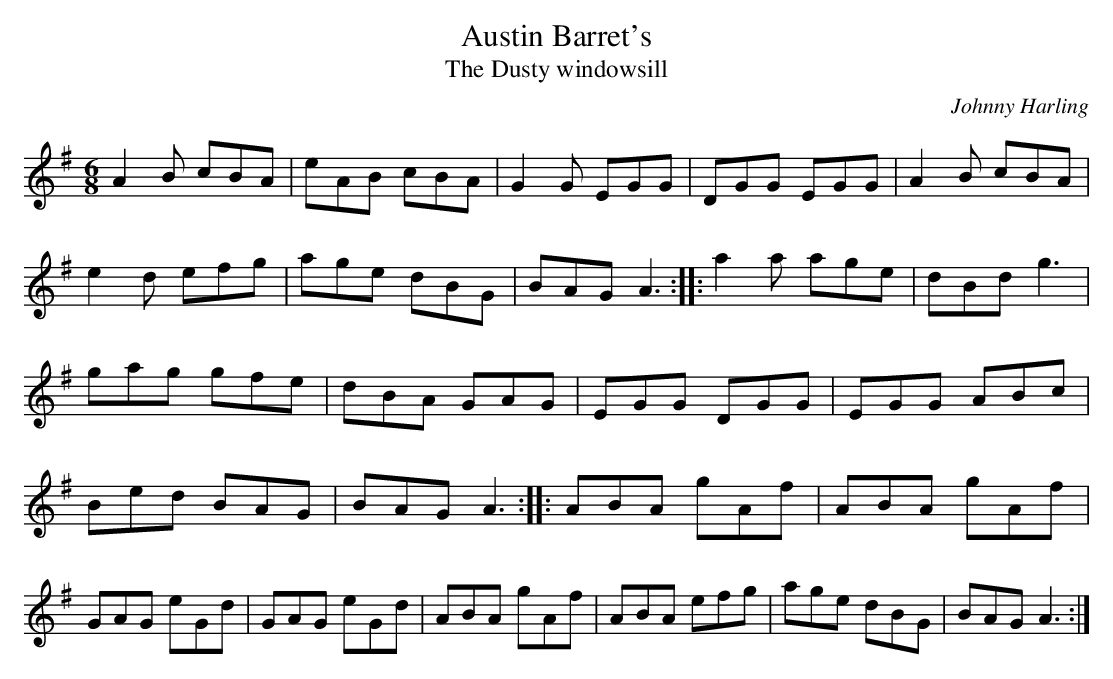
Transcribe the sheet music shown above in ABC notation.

X:1
T:Austin Barret's
T:Dusty windowsill, The
C:Johnny Harling
M:6/8
K:ADor
A2B cBA | eAB cBA | G2G EGG | DGG EGG |
A2B cBA | e2d efg | age dBG | BAG A3 :|
|: a2a age | dBd g3 | gag gfe | dBA GAG |
EGG DGG | EGG ABc | Bed BAG | BAG A3 :|
|: ABA gAf | ABA gAf | GAG eGd | GAG eGd |
ABA gAf | ABA efg | age dBG | BAG A3 :|!
